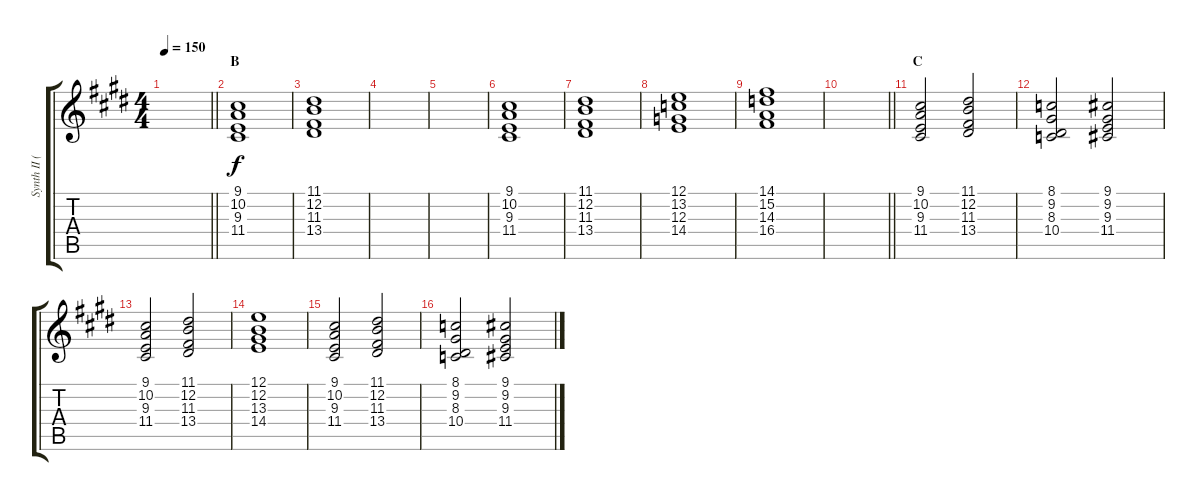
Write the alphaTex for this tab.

\track ("Synth II (Kotobuki Tsumugi)" "Synth II (") {instrument rockorgan}
\staff {score tabs}
\tuning (E4 B3 G3 D3 A2 E2) {hide}
\ts (4 4)
\tempo 150
\clef g2
\barLineRight lightlight
\ks e
|
\section ("" "B")
(9.1 10.2 9.3 11.4).1 |
(11.1 12.2 11.3 13.4).1 |
|
|
(9.1 10.2 9.3 11.4).1 |
(11.1 12.2 11.3 13.4).1 |
(12.1 13.2 12.3 14.4).1 |
(14.1 15.2 14.3 16.4).1 |
\barLineRight lightlight
|
\section ("" "C")
(9.1 10.2 9.3 11.4).2 (11.1 12.2 11.3 13.4).2 |
(8.1 9.2 8.3 10.4).2 (9.1 9.2 9.3 11.4).2 |
(9.1 10.2 9.3 11.4).2 (11.1 12.2 11.3 13.4).2 |
(12.1 12.2 13.3 14.4).1 |
(9.1 10.2 9.3 11.4).2 (11.1 12.2 11.3 13.4).2 |
(8.1 9.2 8.3 10.4).2 (9.1 9.2 9.3 11.4).2
